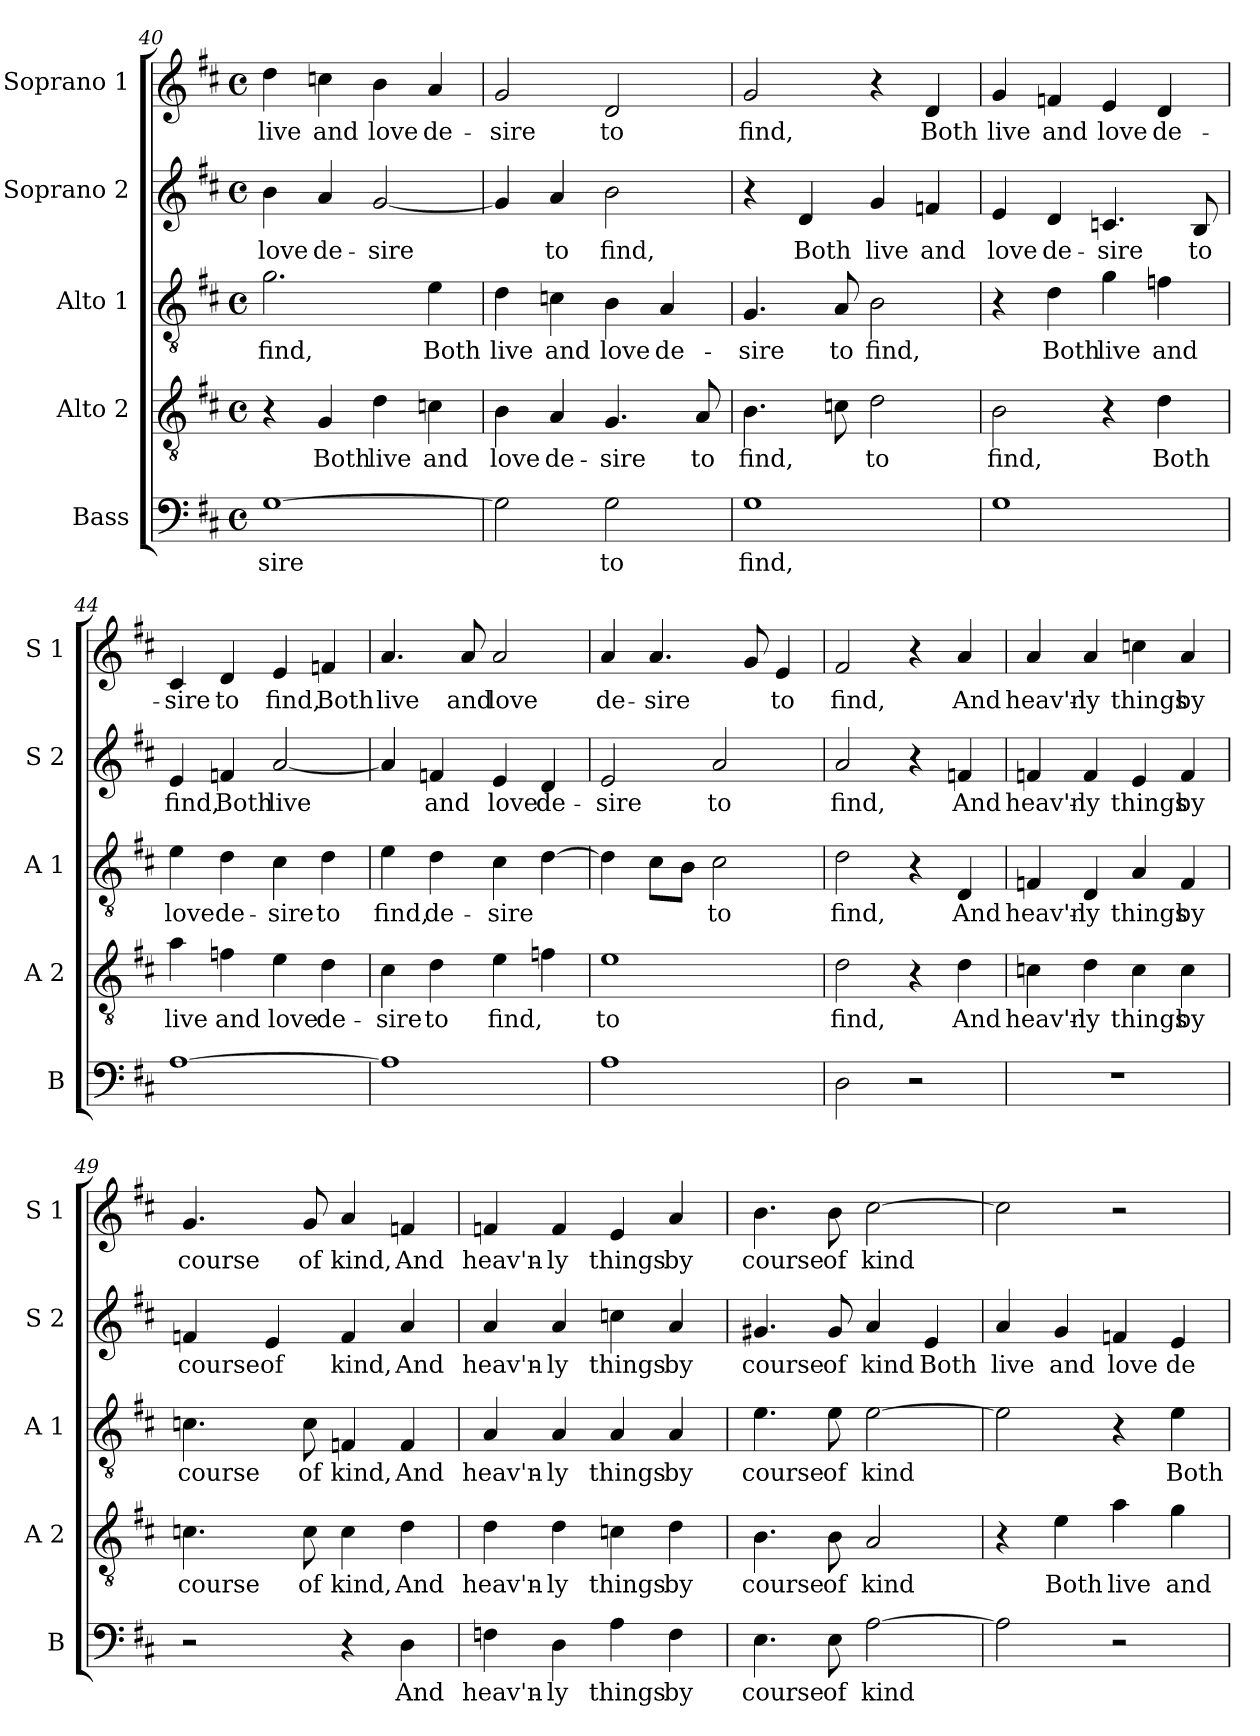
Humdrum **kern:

**kern	**text	**kern	**text	**kern	**text	**kern	**text	**kern	**text
*part5	*part5	*part4	*part4	*part3	*part3	*part2	*part2	*part1	*part1
*staff5	*staff5	*staff4	*staff4	*staff3	*staff3	*staff2	*staff2	*staff1	*staff1
*I"Bass	*	*I"Alto 2	*	*I"Alto 1	*	*I"Soprano 2	*	*I"Soprano 1	*
*I'B	*	*I'A 2	*	*I'A 1	*	*I'S 2	*	*I'S 1	*
!!LO:PB:g=z
*clefF4	*	*clefGv2	*	*clefGv2	*	*clefG2	*	*clefG2	*
*k[f#c#]	*	*k[f#c#]	*	*k[f#c#]	*	*k[f#c#]	*	*k[f#c#]	*
*D:	*	*D:	*	*D:	*	*D:	*	*D:	*
*M4/4	*	*M4/4	*	*M4/4	*	*M4/4	*	*M4/4	*
*met(c)	*	*met(c)	*	*met(c)	*	*met(c)	*	*met(c)	*
=40	=40	=40	=40	=40	=40	=40	=40	=40	=40
!	!LO:LY:b	!	!	!	!LO:LY:b	!	!LO:LY:b	!	!LO:LY:b
[1G	-sire	4r	.	2.g\	find,	4b\	love	4dd\	live
!	!	!	!LO:LY:b	!	!	!	!LO:LY:b	!	!LO:LY:b
.	.	4G/	Both	.	.	4a/	de-	4ccn\	and
!	!	!	!LO:LY:b	!	!	!	!LO:LY:b	!	!LO:LY:b
.	.	4d\	live	.	.	[2g/	-sire	4b\	love
!	!	!	!LO:LY:b	!	!LO:LY:b	!	!	!	!LO:LY:b
.	.	4cn\	and	4e\	Both	.	.	4a/	de-
=41	=41	=41	=41	=41	=41	=41	=41	=41	=41
!	!	!	!LO:LY:b	!	!LO:LY:b	!	!	!	!LO:LY:b
2G\]	.	4B\	love	4d\	live	4g/]	.	2g/	-sire
!	!	!	!LO:LY:b	!	!LO:LY:b	!	!LO:LY:b	!	!
.	.	4A/	de-	4cn\	and	4a/	to	.	.
!	!LO:LY:b	!	!LO:LY:b	!	!LO:LY:b	!	!LO:LY:b	!	!LO:LY:b
2G\	to	4.G/	-sire	4B\	love	2b\	find,	2d/	to
!	!	!	!	!	!LO:LY:b	!	!	!	!
.	.	.	.	4A/	de-	.	.	.	.
!	!	!	!LO:LY:b	!	!	!	!	!	!
.	.	8A/	to	.	.	.	.	.	.
=42	=42	=42	=42	=42	=42	=42	=42	=42	=42
!	!LO:LY:b	!	!LO:LY:b	!	!LO:LY:b	!	!	!	!LO:LY:b
1G	find,	4.B\	find,	4.G/	-sire	4r	.	2g/	find,
!	!	!	!	!	!	!	!LO:LY:b	!	!
.	.	.	.	.	.	4d/	Both	.	.
!	!	!	!	!	!LO:LY:b	!	!	!	!
.	.	8cn\	.	8A/	to	.	.	.	.
!	!	!	!LO:LY:b	!	!LO:LY:b	!	!LO:LY:b	!	!
.	.	2d\	to	2B\	find,	4g/	live	4r	.
!	!	!	!	!	!	!	!LO:LY:b	!	!LO:LY:b
.	.	.	.	.	.	4fn/	and	4d/	Both
=43	=43	=43	=43	=43	=43	=43	=43	=43	=43
!	!	!	!LO:LY:b	!	!	!	!LO:LY:b	!	!LO:LY:b
1G	.	2B\	find,	4r	.	4e/	love	4g/	live
!	!	!	!	!	!LO:LY:b	!	!LO:LY:b	!	!LO:LY:b
.	.	.	.	4d\	Both	4d/	de-	4fn/	and
!	!	!	!	!	!LO:LY:b	!	!LO:LY:b	!	!LO:LY:b
.	.	4r	.	4g\	live	4.cn/	-sire	4e/	love
!	!	!	!LO:LY:b	!	!LO:LY:b	!	!	!	!LO:LY:b
.	.	4d\	Both	4fn\	and	.	.	4d/	de-
!	!	!	!	!	!	!	!LO:LY:b	!	!
.	.	.	.	.	.	8B/	to	.	.
=44	=44	=44	=44	=44	=44	=44	=44	=44	=44
!	!	!	!LO:LY:b	!	!LO:LY:b	!	!LO:LY:b	!	!LO:LY:b
[1A	.	4a\	live	4e\	love	4e/	find,	4c#/	-sire
!	!	!	!LO:LY:b	!	!LO:LY:b	!	!LO:LY:b	!	!LO:LY:b
.	.	4fn\	and	4d\	de-	4fn/	Both	4d/	to
!	!	!	!LO:LY:b	!	!LO:LY:b	!	!LO:LY:b	!	!LO:LY:b
.	.	4e\	love	4c#\	-sire	[2a/	live	4e/	find,
!	!	!	!LO:LY:b	!	!LO:LY:b	!	!	!	!LO:LY:b
.	.	4d\	de-	4d\	to	.	.	4fn/	Both
!!LO:LB:g=z
=45	=45	=45	=45	=45	=45	=45	=45	=45	=45
!	!	!	!LO:LY:b	!	!LO:LY:b	!	!	!	!LO:LY:b
1A]	.	4c#\	-sire	4e\	find,	4a/]	.	4.a/	live
!	!	!	!LO:LY:b	!	!LO:LY:b	!	!LO:LY:b	!	!
.	.	4d\	to	4d\	de-	4fn/	and	.	.
!	!	!	!	!	!	!	!	!	!LO:LY:b
.	.	.	.	.	.	.	.	8a/	and
!	!	!	!LO:LY:b	!	!LO:LY:b	!	!LO:LY:b	!	!LO:LY:b
.	.	4e\	find,	4c#\	-sire	4e/	love	2a/	love
!	!	!	!	!	!	!	!LO:LY:b	!	!
.	.	4fn\	.	[4d\	.	4d/	de-	.	.
=46	=46	=46	=46	=46	=46	=46	=46	=46	=46
!	!	!	!LO:LY:b	!	!	!	!LO:LY:b	!	!LO:LY:b
1A	.	1e	to	4d\]	.	2e/	-sire	4a/	de-
!	!	!	!	!	!	!	!	!	!LO:LY:b
.	.	.	.	8c#\L	.	.	.	4.a/	-sire
.	.	.	.	8B\J	.	.	.	.	.
!	!	!	!	!	!LO:LY:b	!	!LO:LY:b	!	!
.	.	.	.	2c#\	to	2a/	to	.	.
.	.	.	.	.	.	.	.	8g/	.
!	!	!	!	!	!	!	!	!	!LO:LY:b
.	.	.	.	.	.	.	.	4e/	to
=47	=47	=47	=47	=47	=47	=47	=47	=47	=47
!	!	!	!LO:LY:b	!	!LO:LY:b	!	!LO:LY:b	!	!LO:LY:b
2D\	.	2d\	find,	2d\	find,	2a/	find,	2f#/	find,
2r	.	4r	.	4r	.	4r	.	4r	.
!	!	!	!LO:LY:b	!	!LO:LY:b	!	!LO:LY:b	!	!LO:LY:b
.	.	4d\	And	4D/	And	4fn/	And	4a/	And
=48	=48	=48	=48	=48	=48	=48	=48	=48	=48
!	!	!	!LO:LY:b	!	!LO:LY:b	!	!LO:LY:b	!	!LO:LY:b
1r	.	4cn\	heav'n-	4Fn/	heav'n-	4fn/	heav'n-	4a/	heav'n-
!	!	!	!LO:LY:b	!	!LO:LY:b	!	!LO:LY:b	!	!LO:LY:b
.	.	4d\	-ly	4D/	-ly	4f/	-ly	4a/	-ly
!	!	!	!LO:LY:b	!	!LO:LY:b	!	!LO:LY:b	!	!LO:LY:b
.	.	4c\	things	4A/	things	4e/	things	4ccn\	things
!	!	!	!LO:LY:b	!	!LO:LY:b	!	!LO:LY:b	!	!LO:LY:b
.	.	4c\	by	4F/	by	4f/	by	4a/	by
=49	=49	=49	=49	=49	=49	=49	=49	=49	=49
!	!	!	!LO:LY:b	!	!LO:LY:b	!	!LO:LY:b	!	!LO:LY:b
2r	.	4.cn\	course	4.cn\	course	4fn/	course	4.g/	course
!	!	!	!	!	!	!	!LO:LY:b	!	!
.	.	.	.	.	.	4e/	of	.	.
!	!	!	!LO:LY:b	!	!LO:LY:b	!	!	!	!LO:LY:b
.	.	8c\	of	8c\	of	.	.	8g/	of
!	!	!	!LO:LY:b	!	!LO:LY:b	!	!LO:LY:b	!	!LO:LY:b
4r	.	4c\	kind,	4Fn/	kind,	4f/	kind,	4a/	kind,
!	!LO:LY:b	!	!LO:LY:b	!	!LO:LY:b	!	!LO:LY:b	!	!LO:LY:b
4D\	And	4d\	And	4F/	And	4a/	And	4fn/	And
!!LO:LB:g=z
=50	=50	=50	=50	=50	=50	=50	=50	=50	=50
!	!LO:LY:b	!	!LO:LY:b	!	!LO:LY:b	!	!LO:LY:b	!	!LO:LY:b
4Fn\	heav'n-	4d\	heav'n-	4A/	heav'n-	4a/	heav'n-	4fn/	heav'n-
!	!LO:LY:b	!	!LO:LY:b	!	!LO:LY:b	!	!LO:LY:b	!	!LO:LY:b
4D\	-ly	4d\	-ly	4A/	-ly	4a/	-ly	4f/	-ly
!	!LO:LY:b	!	!LO:LY:b	!	!LO:LY:b	!	!LO:LY:b	!	!LO:LY:b
4A\	things	4cn\	things	4A/	things	4ccn\	things	4e/	things
!	!LO:LY:b	!	!LO:LY:b	!	!LO:LY:b	!	!LO:LY:b	!	!LO:LY:b
4F\	by	4d\	by	4A/	by	4a/	by	4a/	by
=51	=51	=51	=51	=51	=51	=51	=51	=51	=51
!	!LO:LY:b	!	!LO:LY:b	!	!LO:LY:b	!	!LO:LY:b	!	!LO:LY:b
4.E\	course	4.B\	course	4.e\	course	4.g#X/	course	4.b\	course
!	!LO:LY:b	!	!LO:LY:b	!	!LO:LY:b	!	!LO:LY:b	!	!LO:LY:b
8E\	of	8B\	of	8e\	of	8g#/	of	8b\	of
!	!LO:LY:b	!	!LO:LY:b	!	!LO:LY:b	!	!LO:LY:b	!	!LO:LY:b
[2A\	kind	2A/	kind	[2e\	kind	4a/	kind	[2cc#\	kind
!	!	!	!	!	!	!	!LO:LY:b	!	!
.	.	.	.	.	.	4e/	Both	.	.
=52	=52	=52	=52	=52	=52	=52	=52	=52	=52
!	!	!	!	!	!	!	!LO:LY:b	!	!
2A\]	.	4r	.	2e\]	.	4a/	live	2cc#\]	.
!	!	!	!LO:LY:b	!	!	!	!LO:LY:b	!	!
.	.	4e\	Both	.	.	4g/	and	.	.
!	!	!	!LO:LY:b	!	!	!	!LO:LY:b	!	!
2r	.	4a\	live	4r	.	4fn/	love	2r	.
!	!	!	!LO:LY:b	!	!LO:LY:b	!	!LO:LY:b	!	!
.	.	4g\	and	4e\	Both	4e/	de-	.	.
=	=	=	=	=	=	=	=	=	=
*-	*-	*-	*-	*-	*-	*-	*-	*-	*-
